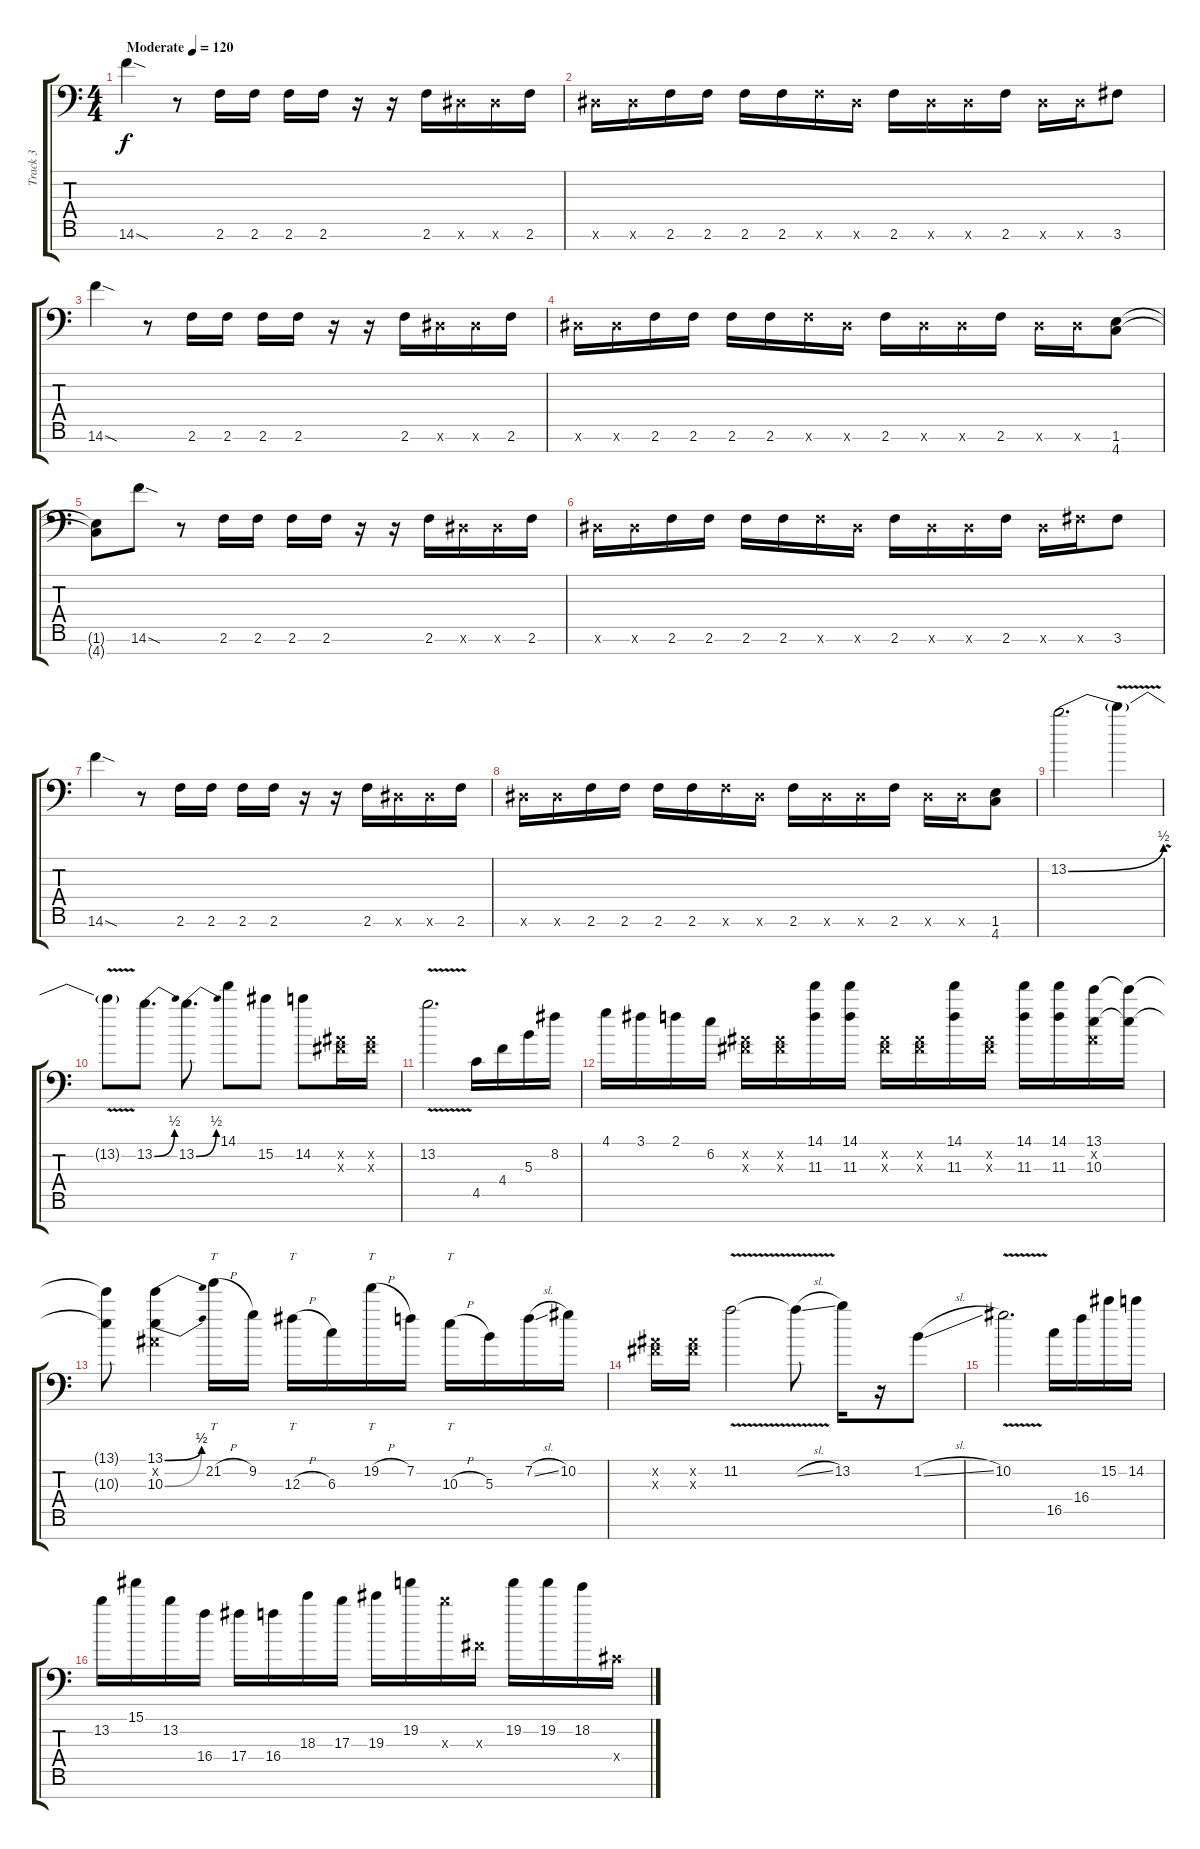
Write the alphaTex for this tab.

\track ("Track 3" "Track 3") {instrument distortionguitar}
\staff {score tabs}
\tuning (Eb4 Bb3 Gb3 Db3 Ab2 Eb2 Ab1) {hide}
\ts (4 4)
\tempo (120 "Moderate")
\clef f4
\ks c
14.6{sod}.4{dy f instrument distortionguitar} r.8 2.6.16 2.6.16 2.6.16 2.6.16 r.16 r.16 2.6.16 0.6{x}.16 0.6{x}.16 2.6.16 |
0.6{x}.16 0.6{x}.16 2.6.16 2.6.16 2.6.16 2.6.16 2.6{x}.16 0.6{x}.16 2.6.16 0.6{x}.16 0.6{x}.16 2.6.16 0.6{x}.16 0.6{x}.16 3.6.8 |
14.6{sod}.4 r.8 2.6.16 2.6.16 2.6.16 2.6.16 r.16 r.16 2.6.16 0.6{x}.16 0.6{x}.16 2.6.16 |
0.6{x}.16 0.6{x}.16 2.6.16 2.6.16 2.6.16 2.6.16 2.6{x}.16 0.6{x}.16 2.6.16 0.6{x}.16 0.6{x}.16 2.6.16 0.6{x}.16 0.6{x}.16 (1.6 4.7).8 |
(1.6{t} 4.7{t}).8 14.6{sod}.8 r.8 2.6.16 2.6.16 2.6.16 2.6.16 r.16 r.16 2.6.16 0.6{x}.16 0.6{x}.16 2.6.16 |
0.6{x}.16 0.6{x}.16 2.6.16 2.6.16 2.6.16 2.6.16 2.6{x}.16 0.6{x}.16 2.6.16 0.6{x}.16 0.6{x}.16 2.6.16 0.6{x}.16 3.6{x}.16 3.6.8 |
14.6{sod}.4 r.8 2.6.16 2.6.16 2.6.16 2.6.16 r.16 r.16 2.6.16 0.6{x}.16 0.6{x}.16 2.6.16 |
0.6{x}.16 0.6{x}.16 2.6.16 2.6.16 2.6.16 2.6.16 2.6{x}.16 0.6{x}.16 2.6.16 0.6{x}.16 0.6{x}.16 2.6.16 0.6{x}.16 0.6{x}.16 (1.6 4.7).8 |
13.2{be (bend 0 0 60 2)}.2{d} 13.2{v t}.4 |
13.2{v t}.8 13.2{be (bend 0 0 60 2)}.8{d} 13.2{be (bend 0 0 60 2)}.8{d} 14.1.8 15.2.8 14.2.8 (0.2{x} 0.3{x}).16 (0.2{x} 0.3{x}).16 |
13.2{v}.2{d} 4.5.16 4.4.16 5.3.16 8.2.16 |
4.1.16 3.1.16 2.1.16 6.2.16 (0.2{x} 0.3{x}).16 (0.2{x} 0.3{x}).16 (14.1 11.3).16 (14.1 11.3).16 (0.2{x} 0.3{x}).16 (0.2{x} 0.3{x}).16 (14.1 11.3).16 (0.2{x} 0.3{x}).16 (14.1 11.3).16 (14.1 11.3).16 (13.1 0.2{x} 10.3).16 (13.1{t} 10.3{t}).16 |
(13.1{t} 10.3{t}).8 (13.1{be (bend 0 0 60 2)} 0.2{x} 10.3{be (bend 0 0 60 2)}).4 21.2{h}.16{tt} 9.2.16 12.3{h}.16{tt} 6.3.16 19.2{h}.16{tt} 7.2.16 10.3{h}.16{tt} 5.3.16 7.2{sl}.16 10.2.16 |
(0.2{x} 0.3{x}).16 (0.2{x} 0.3{x}).16 11.2{v}.2 11.2{sl t}.8 13.2.16 r.16 1.2{sl}.8 |
10.2{v}.2{d} 16.5.16 16.4.16 15.2.16 14.2.16 |
13.2.16 15.1.16 13.2.16 16.4.16 17.4.16 16.4.16 18.3.16 17.3.16 19.3.16 19.2.16 17.3{x}.16 0.3{x}.16 19.2.16 19.2.16 18.2.16 0.4{x}.16
